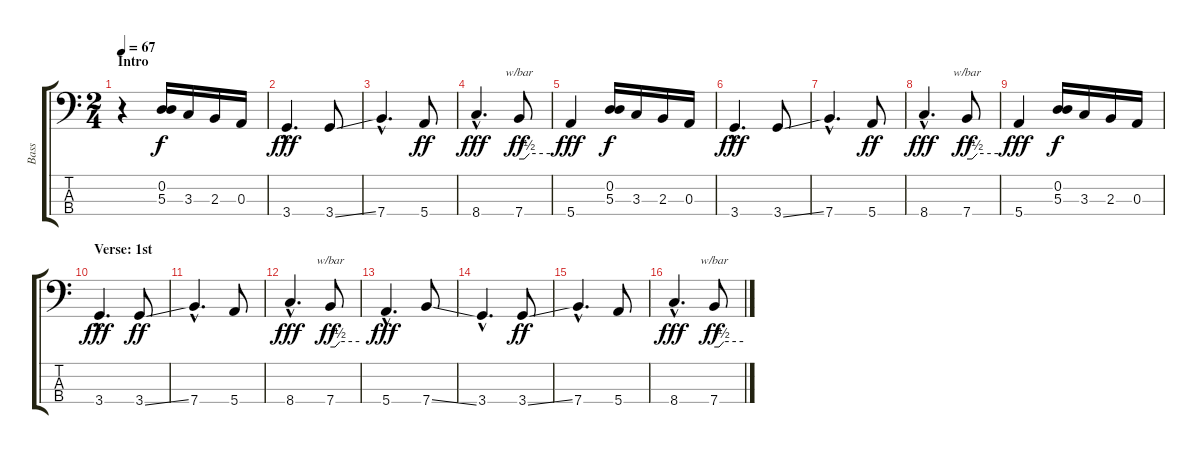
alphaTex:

\track ("Bass" "Bass") {instrument acousticbass}
\staff {score tabs}
\tuning (G2 D2 A1 E1) {hide}
\ts (2 4)
\section ("" "Intro")
\tempo 67
\clef f4
\ks c
r.4{dy f instrument acousticbass} (0.2 5.3).16 3.3.16 2.3.16 0.3.16 |
3.4{hac}.4{d dy fff} 3.4{ss}.8 |
7.4{hac}.4{d} 5.4.8{dy ff} |
8.4{hac}.4{d dy fff} 7.4.8{tbe (custom default 0 0 10 0 20 2 60 2) dy ff} |
5.4.4{dy fff} (0.2 5.3).16{dy f} 3.3.16 2.3.16 0.3.16 |
3.4{hac}.4{d dy fff} 3.4{ss}.8 |
7.4{hac}.4{d} 5.4.8{dy ff} |
8.4{hac}.4{d dy fff} 7.4.8{tbe (custom default 0 0 10 0 20 2 60 2) dy ff} |
5.4.4{dy fff} (0.2 5.3).16{dy f} 3.3.16 2.3.16 0.3.16 |
\section ("" "Verse: 1st")
3.4{hac}.4{d dy fff volume 14} 3.4{ss}.8{dy ff} |
7.4{hac}.4{d} 5.4.8 |
8.4{hac}.4{d dy fff} 7.4.8{tbe (custom default 0 0 10 0 20 2 60 2) dy ff} |
5.4{hac}.4{d dy fff} 7.4{ss}.8 |
3.4{hac}.4{d} 3.4{ss}.8{dy ff} |
7.4{hac}.4{d} 5.4.8 |
8.4{hac}.4{d dy fff} 7.4.8{tbe (custom default 0 0 10 0 20 2 60 2) dy ff}
